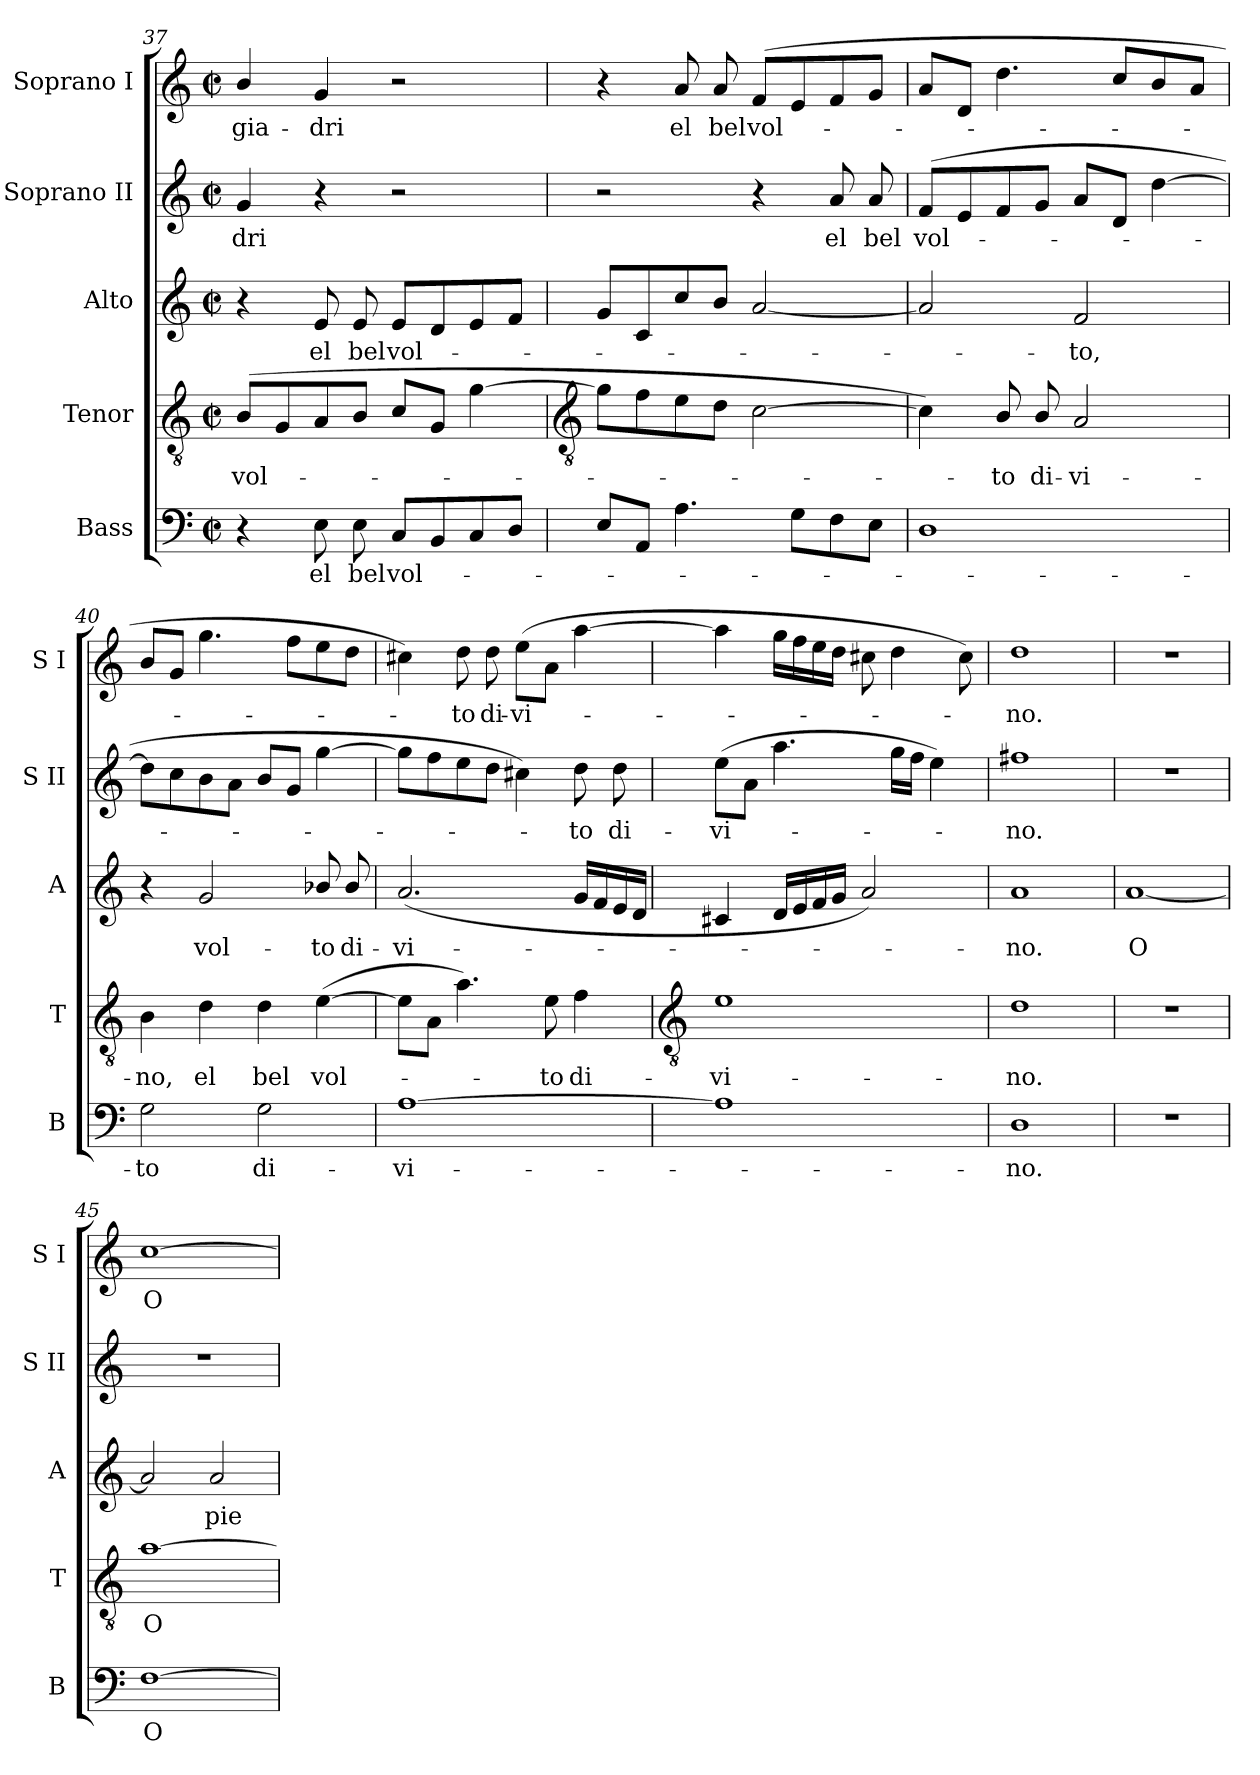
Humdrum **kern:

**kern	**text	**kern	**text	**kern	**text	**kern	**text	**kern	**text
*part5	*part5	*part4	*part4	*part3	*part3	*part2	*part2	*part1	*part1
*staff5	*staff5	*staff4	*staff4	*staff3	*staff3	*staff2	*staff2	*staff1	*staff1
*I"Bass	*	*I"Tenor	*	*I"Alto	*	*I"Soprano II	*	*I"Soprano I	*
*I'B	*	*I'T	*	*I'A	*	*I'S II	*	*I'S I	*
*clefF4	*	*clefGv2	*	*clefG2	*	*clefG2	*	*clefG2	*
*k[]	*	*k[]	*	*k[]	*	*k[]	*	*k[]	*
*C:	*	*C:	*	*C:	*	*C:	*	*C:	*
*M2/2	*	*M2/2	*	*M2/2	*	*M2/2	*	*M2/2	*
*met(c|)	*	*met(c|)	*	*met(c|)	*	*met(c|)	*	*met(c|)	*
=37	=37	=37	=37	=37	=37	=37	=37	=37	=37
!	!	!	!LO:LY:b	!	!	!	!LO:LY:b	!	!LO:LY:b
4r	.	(>8BL	vol-	4r	.	4g	-dri	4b/	-gia-
.	.	8G	.	.	.	.	.	.	.
!	!LO:LY:b	!	!	!	!LO:LY:b	!	!	!	!LO:LY:b
8E	el	8A	.	8e	el	4r	.	4g	-dri
!	!LO:LY:b	!	!	!	!LO:LY:b	!	!	!	!
8E	bel	8BJ	.	8e	bel	.	.	.	.
!	!LO:LY:b	!	!	!	!LO:LY:b	!	!	!	!
8CL	vol-	8cL	.	8eL	vol-	2r	.	2r	.
8BB	.	8GJ	.	8d	.	.	.	.	.
8C	.	[4g	.	8e	.	.	.	.	.
8DJ	.	.	.	8fJ	.	.	.	.	.
!!LO:LB:g=z
=38	=38	=38	=38	=38	=38	=38	=38	=38	=38
*	*	*clefGv2	*	*	*	*	*	*	*
8EL	.	8gL]	.	8gL	.	2r	.	4r	.
8AAJ	.	8f	.	8c	.	.	.	.	.
!	!	!	!	!	!	!	!	!	!LO:LY:b
4.A	.	8e	.	8cc	.	.	.	8a	el
!	!	!	!	!	!	!	!	!	!LO:LY:b
.	.	8dJ	.	8bJ	.	.	.	8a	bel
!	!	!	!	!	!	!	!	!	!LO:LY:b
.	.	[2c	.	[2a	.	4r	.	(<8fL	vol-
8GL	.	.	.	.	.	.	.	8e	.
!	!	!	!	!	!	!	!LO:LY:b	!	!
8F	.	.	.	.	.	8a	el	8f	.
!	!	!	!	!	!	!	!LO:LY:b	!	!
8EJ	.	.	.	.	.	8a	bel	8gJ	.
=39	=39	=39	=39	=39	=39	=39	=39	=39	=39
!	!	!	!	!	!	!	!LO:LY:b	!	!
1D	.	4c])	.	2a]	.	(<8fL	vol-	8aL	.
.	.	.	.	.	.	8e	.	8dJ	.
!	!	!	!LO:LY:b	!	!	!	!	!	!
.	.	8B/	to	.	.	8f	.	4.dd	.
!	!	!	!LO:LY:b	!	!	!	!	!	!
.	.	8B/	di-	.	.	8gJ	.	.	.
!	!	!	!LO:LY:b	!	!LO:LY:b	!	!	!	!
.	.	2A	-vi-	2f	to,	8aL	.	.	.
.	.	.	.	.	.	8dJ	.	8cc/L	.
.	.	.	.	.	.	[4dd	.	8b/	.
.	.	.	.	.	.	.	.	8a/J	.
=40	=40	=40	=40	=40	=40	=40	=40	=40	=40
!	!LO:LY:b	!	!LO:LY:b	!	!	!	!	!	!
2G	to	4B	-no,	4r	.	8ddL]	.	8bL	.
.	.	.	.	.	.	8cc	.	8gJ	.
!	!	!	!LO:LY:b	!	!LO:LY:b	!	!	!	!
.	.	4d	el	2g	vol-	8b	.	4.gg	.
.	.	.	.	.	.	8aJ	.	.	.
!	!LO:LY:b	!	!LO:LY:b	!	!	!	!	!	!
2G	di-	4d	bel	.	.	8bL	.	.	.
.	.	.	.	.	.	8gJ	.	8ffL	.
!	!	!	!LO:LY:b	!	!LO:LY:b	!	!	!	!
.	.	(>[4e	vol-	8b-X/	-to	[4gg	.	8ee	.
!	!	!	!	!	!LO:LY:b	!	!	!	!
.	.	.	.	8b-/	di-	.	.	8ddJ	.
=41	=41	=41	=41	=41	=41	=41	=41	=41	=41
!	!LO:LY:b	!	!	!	!LO:LY:b	!	!	!	!
[1A	-vi-	8eL]	.	(<2.a	-vi-	8ggL]	.	4cc#X)	.
.	.	8AJ	.	.	.	8ff	.	.	.
!	!	!	!	!	!	!	!	!	!LO:LY:b
.	.	4.a)	.	.	.	8ee	.	8dd	to
!	!	!	!	!	!	!	!	!	!LO:LY:b
.	.	.	.	.	.	8ddJ	.	8dd	di-
!	!	!	!	!	!	!	!	!	!LO:LY:b
.	.	.	.	.	.	4cc#X)	.	(>8eeL	-vi-
!	!	!	!LO:LY:b	!	!	!	!	!	!
.	.	8e	to	.	.	.	.	8aJ	.
!	!	!	!LO:LY:b	!	!	!	!LO:LY:b	!	!
.	.	4f	di-	16gLL	.	8dd	to	[4aa	.
.	.	.	.	16f	.	.	.	.	.
!	!	!	!	!	!	!	!LO:LY:b	!	!
.	.	.	.	16e	.	8dd	di-	.	.
.	.	.	.	16dJJ	.	.	.	.	.
!!LO:LB:g=z
=42	=42	=42	=42	=42	=42	=42	=42	=42	=42
*	*	*clefGv2	*	*	*	*	*	*	*
!	!	!	!LO:LY:b	!	!	!	!LO:LY:b	!	!
1A]	.	1e	-vi-	4c#X	.	(>8eeL	-vi-	4aa]	.
.	.	.	.	.	.	8aJ	.	.	.
.	.	.	.	16dLL	.	4.aa	.	16ggLL	.
.	.	.	.	16e	.	.	.	16ff	.
.	.	.	.	16f	.	.	.	16ee	.
.	.	.	.	16gJJ	.	.	.	16ddJJ	.
.	.	.	.	2a)	.	.	.	8cc#X	.
.	.	.	.	.	.	16ggLL	.	4dd	.
.	.	.	.	.	.	16ffJJ	.	.	.
.	.	.	.	.	.	4ee)	.	.	.
.	.	.	.	.	.	.	.	8cc#)	.
=43	=43	=43	=43	=43	=43	=43	=43	=43	=43
!	!LO:LY:b	!	!LO:LY:b	!	!LO:LY:b	!	!LO:LY:b	!	!LO:LY:b
1D	no.	1d	-no.	1a	no.	1ff#X	no.	1dd	no.
=44	=44	=44	=44	=44	=44	=44	=44	=44	=44
!	!	!	!	!	!LO:LY:b	!	!	!	!
1r	.	1r	.	[1a	O	1r	.	1r	.
=45	=45	=45	=45	=45	=45	=45	=45	=45	=45
!	!LO:LY:b	!	!LO:LY:b	!	!	!	!	!	!LO:LY:b
[1F	O	[1a	O	2a]	.	1r	.	[1cc	O
!	!	!	!	!	!LO:LY:b	!	!	!	!
.	.	.	.	2a	pie-	.	.	.	.
=	=	=	=	=	=	=	=	=	=
*-	*-	*-	*-	*-	*-	*-	*-	*-	*-
